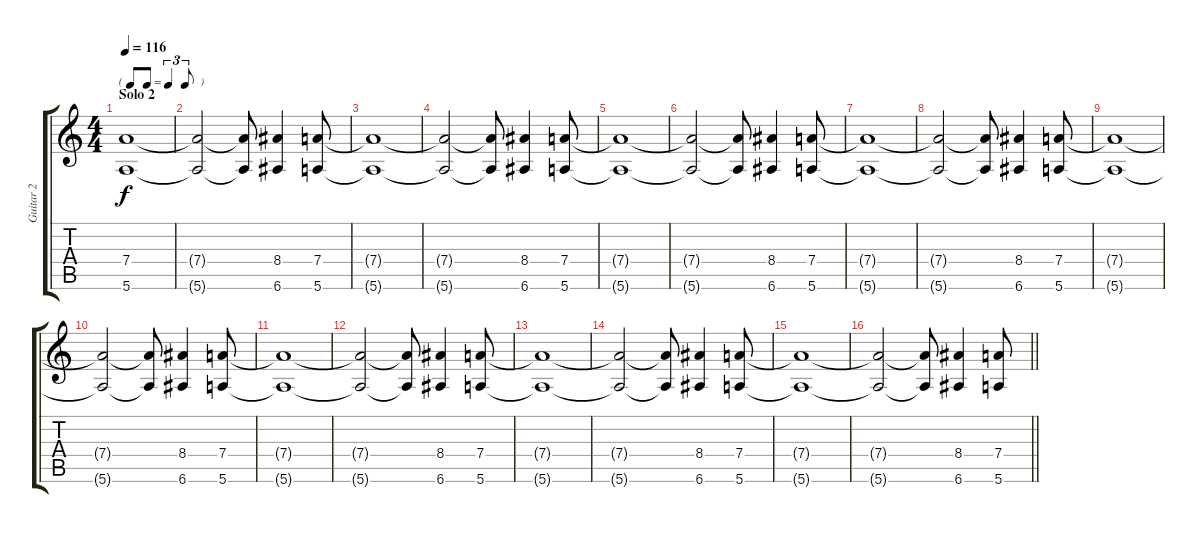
\track ("Guitar 2" "Guitar 2") {instrument overdrivenguitar}
\staff {score tabs}
\tuning (E4 B3 G3 D3 A2 E2) {hide}
\ts (4 4)
\tf triplet8th
\section ("" "Solo 2")
\tempo 116
\clef g2
\ks c
(7.4{t} 5.6{t}).1{dy f} |
(7.4{t} 5.6{t}).2 (7.4{t} 5.6{t}).8 (8.4 6.6).4 (7.4 5.6).8 |
(7.4{t} 5.6{t}).1 |
(7.4{t} 5.6{t}).2 (7.4{t} 5.6{t}).8 (8.4 6.6).4 (7.4 5.6).8 |
(7.4{t} 5.6{t}).1 |
(7.4{t} 5.6{t}).2 (7.4{t} 5.6{t}).8 (8.4 6.6).4 (7.4 5.6).8 |
(7.4{t} 5.6{t}).1 |
(7.4{t} 5.6{t}).2 (7.4{t} 5.6{t}).8 (8.4 6.6).4 (7.4 5.6).8 |
(7.4{t} 5.6{t}).1 |
(7.4{t} 5.6{t}).2 (7.4{t} 5.6{t}).8 (8.4 6.6).4 (7.4 5.6).8 |
(7.4{t} 5.6{t}).1 |
(7.4{t} 5.6{t}).2 (7.4{t} 5.6{t}).8 (8.4 6.6).4 (7.4 5.6).8 |
(7.4{t} 5.6{t}).1 |
(7.4{t} 5.6{t}).2 (7.4{t} 5.6{t}).8 (8.4 6.6).4 (7.4 5.6).8 |
(7.4{t} 5.6{t}).1 |
\barLineRight lightlight
(7.4{t} 5.6{t}).2 (7.4{t} 5.6{t}).8 (8.4 6.6).4 (7.4 5.6).8{volume 0}
